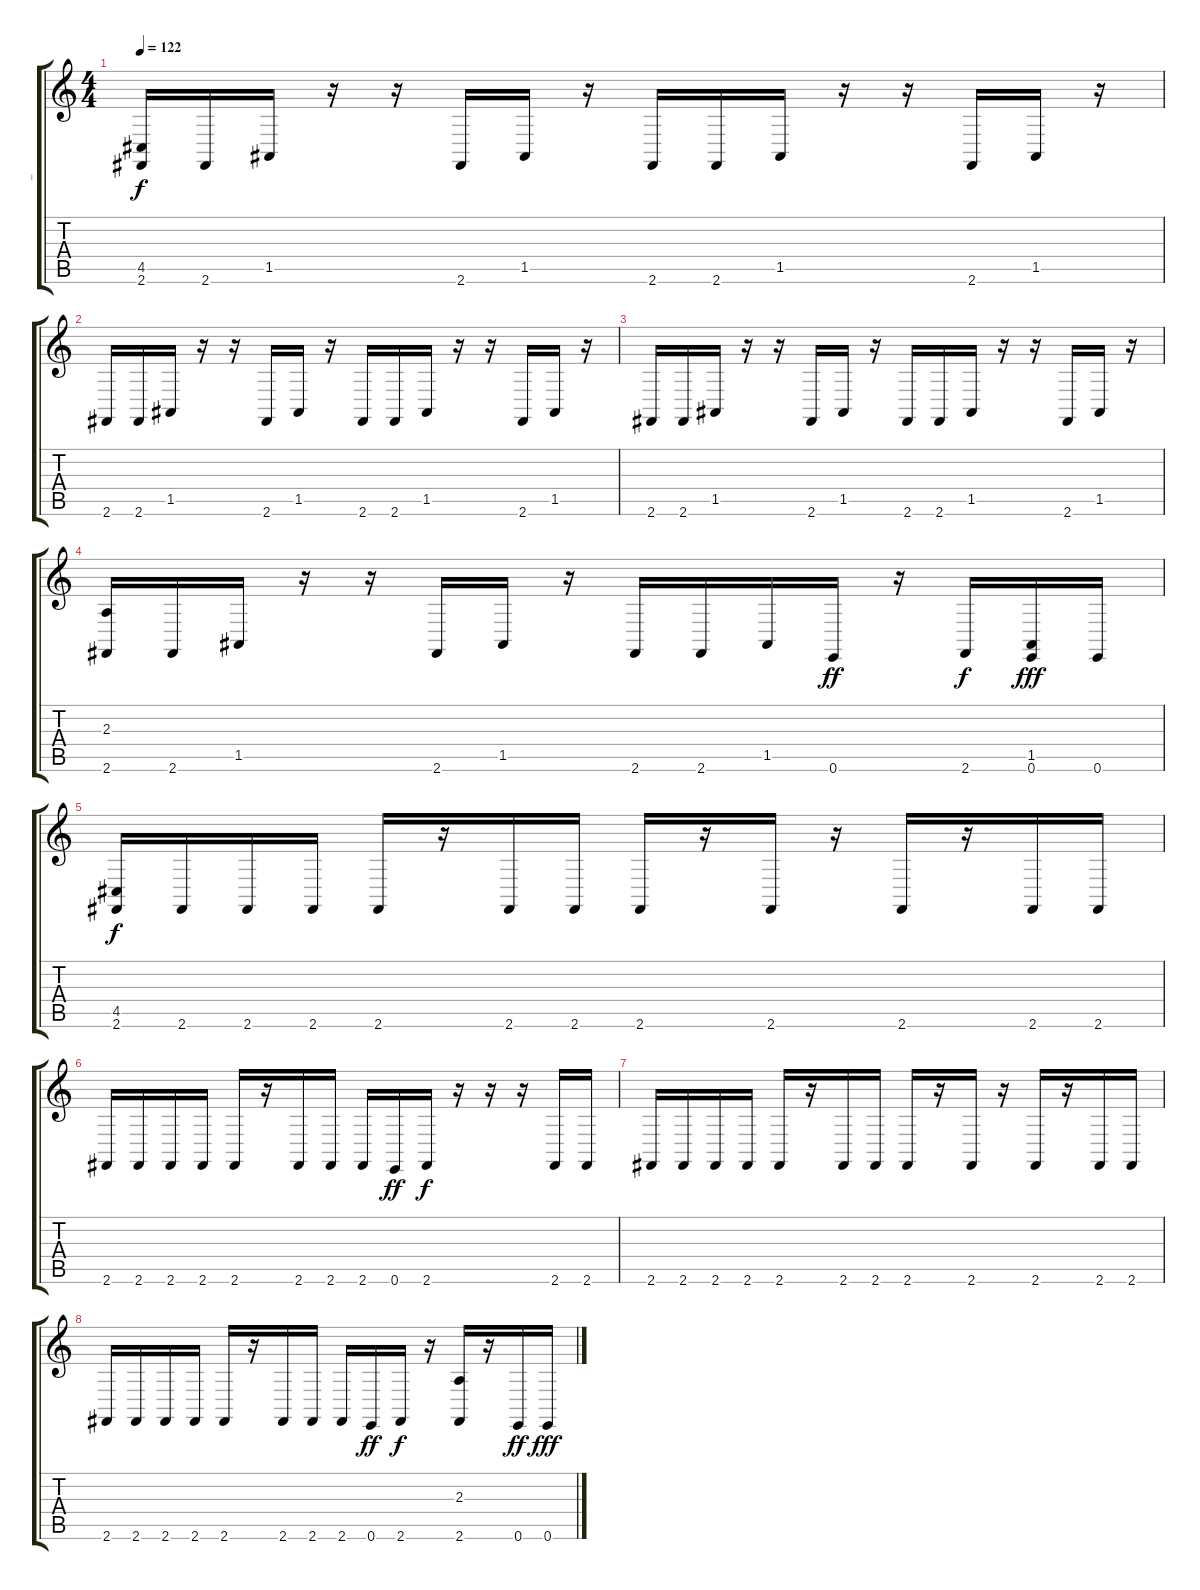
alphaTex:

\track ("_" "_") {instrument acousticgrandpiano}
\staff {score tabs}
\tuning (E4 B3 G3 D3 A2 E2) {hide}
\ts (4 4)
\tempo 122
\clef g2
\ks c
(4.5 2.6).16{dy f volume 16} 2.6.16 1.5.16 r.16 r.16 2.6.16 1.5.16 r.16 2.6.16 2.6.16 1.5.16 r.16 r.16 2.6.16 1.5.16 r.16 |
2.6.16 2.6.16 1.5.16 r.16 r.16 2.6.16 1.5.16 r.16 2.6.16 2.6.16 1.5.16 r.16 r.16 2.6.16 1.5.16 r.16 |
2.6.16{volume 16} 2.6.16 1.5.16 r.16 r.16 2.6.16 1.5.16 r.16 2.6.16 2.6.16 1.5.16 r.16 r.16 2.6.16 1.5.16 r.16 |
(2.3 2.6).16 2.6.16 1.5.16 r.16 r.16 2.6.16 1.5.16 r.16 2.6.16 2.6.16 1.5.16 0.6.16{dy ff} r.16 2.6.16{dy f} (1.5 0.6).16{dy fff} 0.6.16 |
(4.5 2.6).16{dy f} 2.6.16 2.6.16 2.6.16 2.6.16 r.16 2.6.16 2.6.16 2.6.16 r.16 2.6.16 r.16 2.6.16 r.16 2.6.16 2.6.16 |
2.6.16 2.6.16 2.6.16 2.6.16 2.6.16 r.16 2.6.16 2.6.16 2.6.16 0.6.16{dy ff} 2.6.16{dy f} r.16 r.16 r.16 2.6.16 2.6.16 |
2.6.16 2.6.16 2.6.16 2.6.16 2.6.16 r.16 2.6.16 2.6.16 2.6.16 r.16 2.6.16 r.16 2.6.16 r.16 2.6.16 2.6.16 |
2.6.16 2.6.16 2.6.16 2.6.16 2.6.16 r.16 2.6.16 2.6.16 2.6.16 0.6.16{dy ff} 2.6.16{dy f} r.16 (2.3 2.6).16 r.16 0.6.16{dy ff} 0.6.16{dy fff}
